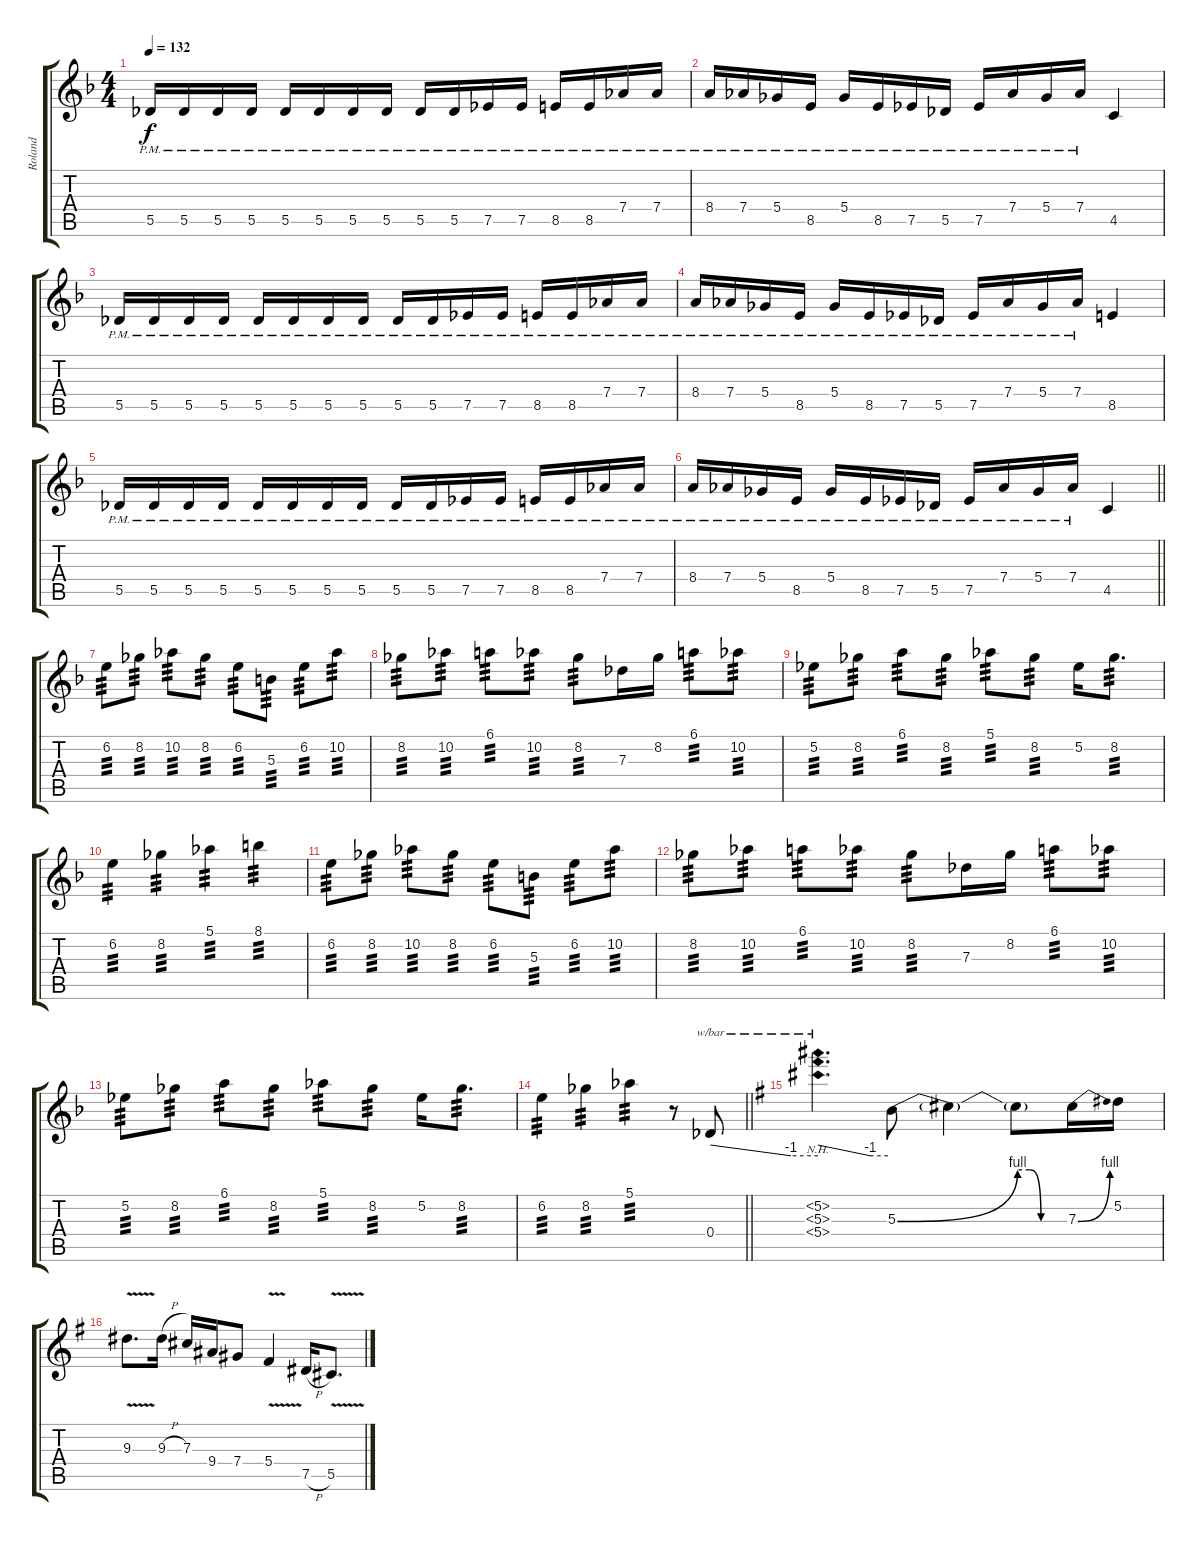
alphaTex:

\track ("Roland" "Roland") {instrument distortionguitar}
\staff {score tabs}
\tuning (Eb4 Bb3 Gb3 Db3 Ab2 Eb2) {hide}
\ts (4 4)
\tempo 132
\clef g2
\ks dminor
5.5{pm}.16{dy f} 5.5{pm}.16 5.5{pm}.16 5.5{pm}.16 5.5{pm}.16 5.5{pm}.16 5.5{pm}.16 5.5{pm}.16 5.5{pm}.16 5.5{pm}.16 7.5{pm}.16 7.5{pm}.16 8.5{pm}.16 8.5{pm}.16 7.4{pm}.16 7.4{pm}.16 |
8.4{pm}.16 7.4{pm}.16 5.4{pm}.16 8.5{pm}.16 5.4{pm}.16 8.5{pm}.16 7.5{pm}.16 5.5{pm}.16 7.5{pm}.16 7.4{pm}.16 5.4{pm}.16 7.4{pm}.16 4.5.4 |
5.5{pm}.16 5.5{pm}.16 5.5{pm}.16 5.5{pm}.16 5.5{pm}.16 5.5{pm}.16 5.5{pm}.16 5.5{pm}.16 5.5{pm}.16 5.5{pm}.16 7.5{pm}.16 7.5{pm}.16 8.5{pm}.16 8.5{pm}.16 7.4{pm}.16 7.4{pm}.16 |
8.4{pm}.16 7.4{pm}.16 5.4{pm}.16 8.5{pm}.16 5.4{pm}.16 8.5{pm}.16 7.5{pm}.16 5.5{pm}.16 7.5{pm}.16 7.4{pm}.16 5.4{pm}.16 7.4{pm}.16 8.5.4 |
5.5{pm}.16 5.5{pm}.16 5.5{pm}.16 5.5{pm}.16 5.5{pm}.16 5.5{pm}.16 5.5{pm}.16 5.5{pm}.16 5.5{pm}.16 5.5{pm}.16 7.5{pm}.16 7.5{pm}.16 8.5{pm}.16 8.5{pm}.16 7.4{pm}.16 7.4{pm}.16 |
\barLineRight lightlight
8.4{pm}.16 7.4{pm}.16 5.4{pm}.16 8.5{pm}.16 5.4{pm}.16 8.5{pm}.16 7.5{pm}.16 5.5{pm}.16 7.5{pm}.16 7.4{pm}.16 5.4{pm}.16 7.4{pm}.16 4.5.4 |
6.2.8{tp 3} 8.2.8{tp 3} 10.2.8{tp 3} 8.2.8{tp 3} 6.2.8{tp 3} 5.3.8{tp 3} 6.2.8{tp 3} 10.2.8{tp 3} |
8.2.8{tp 3} 10.2.8{tp 3} 6.1.8{tp 3} 10.2.8{tp 3} 8.2.8{tp 3} 7.3.16 8.2.16 6.1.8{tp 3} 10.2.8{tp 3} |
5.2.8{tp 3} 8.2.8{tp 3} 6.1.8{tp 3} 8.2.8{tp 3} 5.1.8{tp 3} 8.2.8{tp 3} 5.2.16 8.2.8{d tp 3} |
6.2.4{tp 3} 8.2.4{tp 3} 5.1.4{tp 3} 8.1.4{tp 3} |
6.2.8{tp 3} 8.2.8{tp 3} 10.2.8{tp 3} 8.2.8{tp 3} 6.2.8{tp 3} 5.3.8{tp 3} 6.2.8{tp 3} 10.2.8{tp 3} |
8.2.8{tp 3} 10.2.8{tp 3} 6.1.8{tp 3} 10.2.8{tp 3} 8.2.8{tp 3} 7.3.16 8.2.16 6.1.8{tp 3} 10.2.8{tp 3} |
5.2.8{tp 3} 8.2.8{tp 3} 6.1.8{tp 3} 8.2.8{tp 3} 5.1.8{tp 3} 8.2.8{tp 3} 5.2.16 8.2.8{d tp 3} |
\barLineRight lightlight
6.2.4{tp 3} 8.2.4{tp 3} 5.1.4{tp 3} r.8 0.4.8{tbe (custom default 0 0 45 -4 60 -4)} |
\ks eminor
(5.2{nh} 5.3{nh} 5.4{nh}).4{d tbe (custom default 0 0 45 -4 60 -4)} 5.3{be (bend 0 0 60 4)}.8 5.3{t}.4 5.3{be (custom 0 4 15 4 30 0 60 0) t}.8 7.3{be (bend 0 0 60 4)}.16 5.2.16 |
9.3{v}.8{d} 9.3{h}.16 7.3.16 9.4.16 7.4.8 5.4{v}.4 7.5{h}.16 5.5{v}.8{d}
